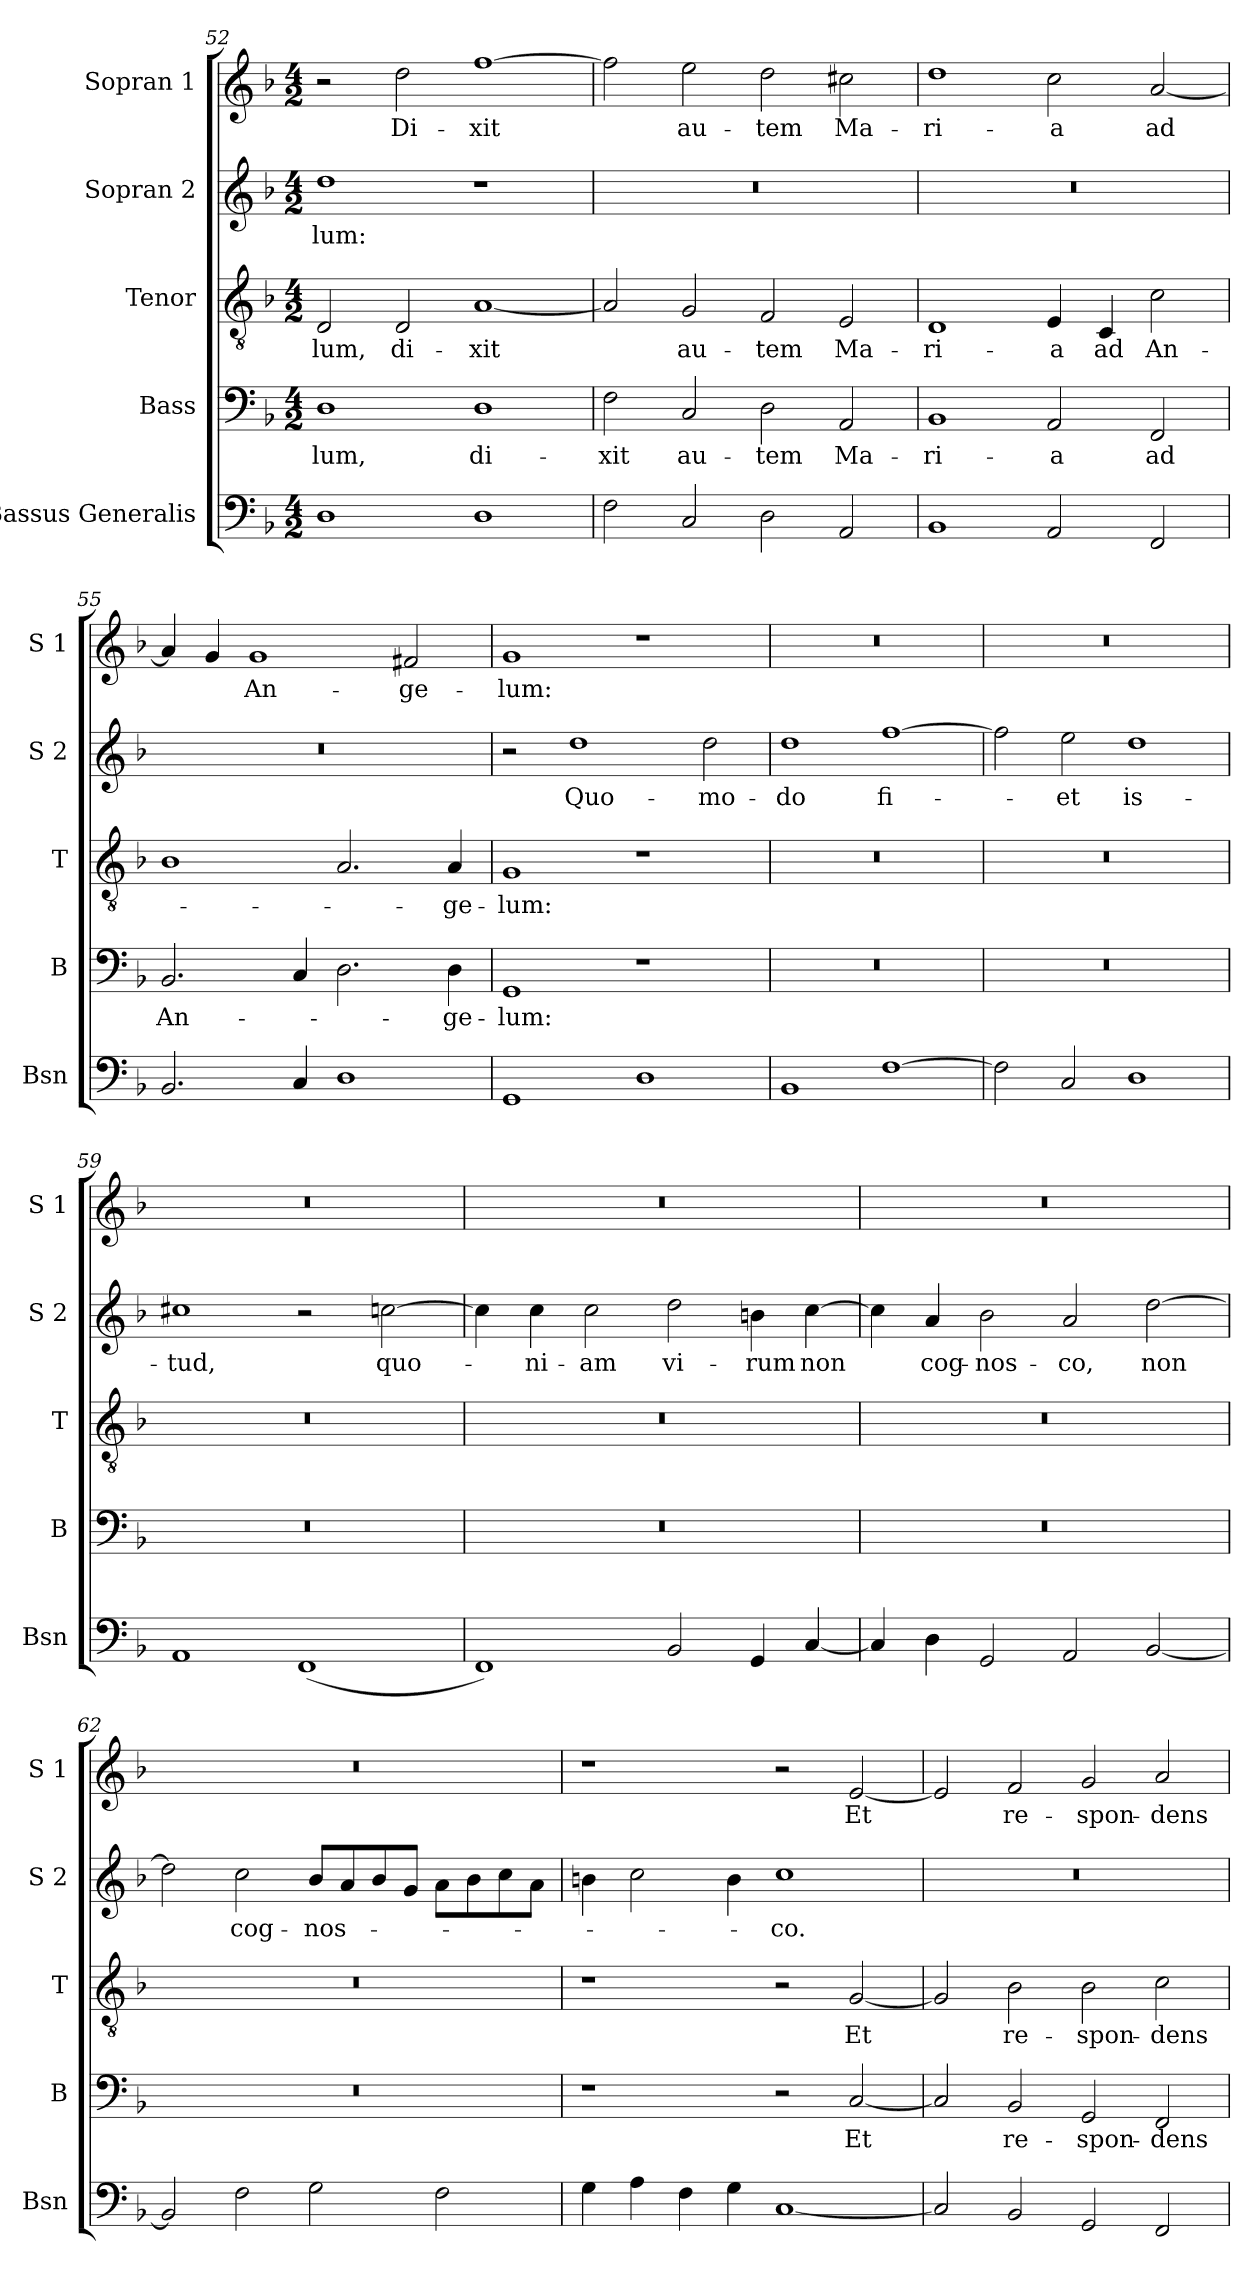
**kern	**kern	**text	**kern	**text	**kern	**text	**kern	**text
*part5	*part4	*part4	*part3	*part3	*part2	*part2	*part1	*part1
*staff5	*staff4	*staff4	*staff3	*staff3	*staff2	*staff2	*staff1	*staff1
*I"Bassus Generalis	*I"Bass	*	*I"Tenor	*	*I"Sopran 2	*	*I"Sopran 1	*
*I'Bsn	*I'B	*	*I'T	*	*I'S 2	*	*I'S 1	*
*clefF4	*clefF4	*	*clefGv2	*	*clefG2	*	*clefG2	*
*k[b-]	*k[b-]	*	*k[b-]	*	*k[b-]	*	*k[b-]	*
*M4/2	*M4/2	*	*M4/2	*	*M4/2	*	*M4/2	*
=52	=52	=52	=52	=52	=52	=52	=52	=52
1D	1D	-lum,	2D/	-lum,	1dd	-lum:	2r	.
.	.	.	2D/	di-	.	.	2dd\	Di-
1D	1D	di-	[1A	-xit	1r	.	[1ff	-xit
=53	=53	=53	=53	=53	=53	=53	=53	=53
2F\	2F\	-xit	2A/]	.	0r	.	2ff\]	.
2C/	2C/	au-	2G/	au-	.	.	2ee\	au-
2D\	2D\	-tem	2F/	-tem	.	.	2dd\	-tem
2AA/	2AA/	Ma-	2E/	Ma-	.	.	2cc#X\	Ma-
!!LO:LB:g=z
=54	=54	=54	=54	=54	=54	=54	=54	=54
1BB-	1BB-	-ri-	1D	-ri-	0r	.	1dd	-ri-
2AA/	2AA/	-a	4E/	-a	.	.	2cc\	-a
.	.	.	4C/	ad	.	.	.	.
2FF/	2FF/	ad	2c\	An-	.	.	[2a/	-ad
=55	=55	=55	=55	=55	=55	=55	=55	=55
2.BB-/	2.BB-/	An-	1B-	.	0r	.	4a/]	.
.	.	.	.	.	.	.	4g/	.
.	.	.	.	.	.	.	1g	An-
4C/	4C/	.	.	.	.	.	.	.
1D	2.D\	.	2.A/	.	.	.	.	.
.	.	.	.	.	.	.	2f#X/	-ge-
.	4D\	-ge-	4A/	-ge-	.	.	.	.
=56	=56	=56	=56	=56	=56	=56	=56	=56
1GG	1GG	-lum:	1G	-lum:	2r	.	1g	-lum:
.	.	.	.	.	1dd	Quo-	.	.
1D	1r	.	1r	.	.	.	1r	.
.	.	.	.	.	2dd\	-mo-	.	.
=57	=57	=57	=57	=57	=57	=57	=57	=57
1BB-	0r	.	0r	.	1dd	-do	0r	.
[1F	.	.	.	.	[1ff	fi-	.	.
=58	=58	=58	=58	=58	=58	=58	=58	=58
2F\]	0r	.	0r	.	2ff\]	.	0r	.
2C/	.	.	.	.	2ee\	-et	.	.
1D	.	.	.	.	1dd	is-	.	.
!!LO:LB:g=z
=59	=59	=59	=59	=59	=59	=59	=59	=59
1AA	0r	.	0r	.	1cc#X	-tud,	0r	.
(1FF	.	.	.	.	2r	.	.	.
.	.	.	.	.	[2ccn\	quo-	.	.
=60	=60	=60	=60	=60	=60	=60	=60	=60
1FF)	0r	.	0r	.	4cc\]	.	0r	.
.	.	.	.	.	4cc\	-ni-	.	.
.	.	.	.	.	2cc\	-am	.	.
2BB-/	.	.	.	.	2dd\	vi-	.	.
4GG/	.	.	.	.	4bn\	-rum	.	.
[4C/	.	.	.	.	[4cc\	non	.	.
=61	=61	=61	=61	=61	=61	=61	=61	=61
4C/]	0r	.	0r	.	4cc\]	.	0r	.
4D\	.	.	.	.	4a/	cog-	.	.
2GG/	.	.	.	.	2b-\	-nos-	.	.
2AA/	.	.	.	.	2a/	-co,	.	.
[2BB-/	.	.	.	.	[2dd\	non	.	.
=62	=62	=62	=62	=62	=62	=62	=62	=62
2BB-/]	0r	.	0r	.	2dd\]	.	0r	.
2F\	.	.	.	.	2cc\	cog-	.	.
2G\	.	.	.	.	8b-/L	-nos-	.	.
.	.	.	.	.	8a/	.	.	.
.	.	.	.	.	8b-/	.	.	.
.	.	.	.	.	8g/J	.	.	.
2F\	.	.	.	.	8a\L	.	.	.
.	.	.	.	.	8b-\	.	.	.
.	.	.	.	.	8cc\	.	.	.
.	.	.	.	.	8a\J	.	.	.
!!LO:PB:g=z
=63	=63	=63	=63	=63	=63	=63	=63	=63
4G\	1r	.	1r	.	4bn\	.	1r	.
4A\	.	.	.	.	2cc\	.	.	.
4F\	.	.	.	.	.	.	.	.
4G\	.	.	.	.	4b\	.	.	.
[1C	2r	.	2r	.	1cc	-co.	2r	.
.	[2C/	Et	[2G/	Et	.	.	[2e/	Et
=64	=64	=64	=64	=64	=64	=64	=64	=64
2C/]	2C/]	.	2G/]	.	0r	.	2e/]	.
2BB-/	2BB-/	re-	2B-\	re-	.	.	2f/	re-
2GG/	2GG/	-spon-	2B-\	-spon-	.	.	2g/	-spon-
2FF/	2FF/	-dens	2c\	-dens	.	.	2a/	-dens
=	=	=	=	=	=	=	=	=
*-	*-	*-	*-	*-	*-	*-	*-	*-
